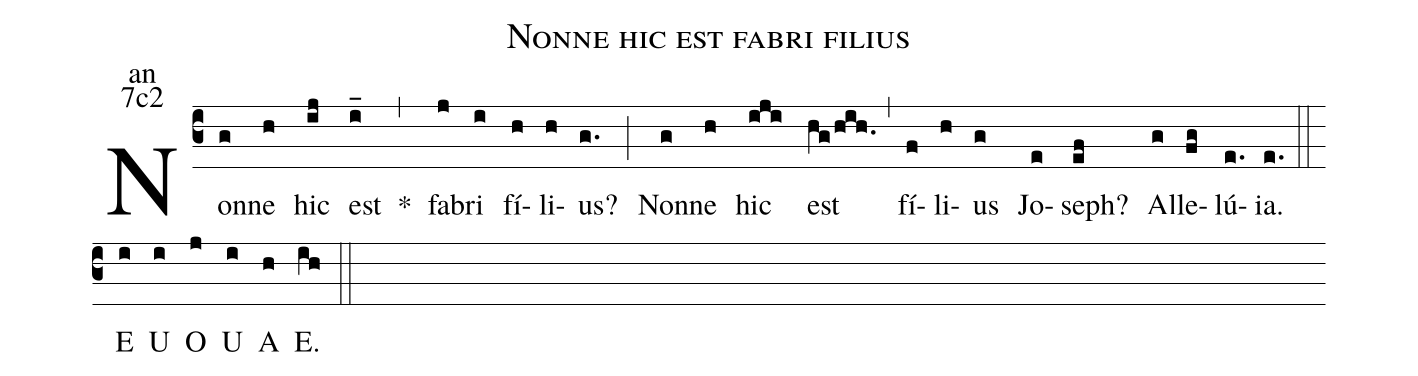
name:Nonne hic est fabri filius;
office-part:an;
mode:7c2;
%%
(c3) Non(g)ne(h) hic(ij) est(i_) <sp>*</sp>(,) fa(j)bri(i) fí(h)li(h)us?(g.) (;) Non(g)ne(h) hic(iji) est(hg/hih.) (,) fí(f)li(h)us(g) Jo(e)seph?(ef) Al(g)le(fg)lú(e.)ia.(e.) (::)
<eu>E(i) U(i) O(j) U(i) A(h) E.(ih) </eu>(::)
